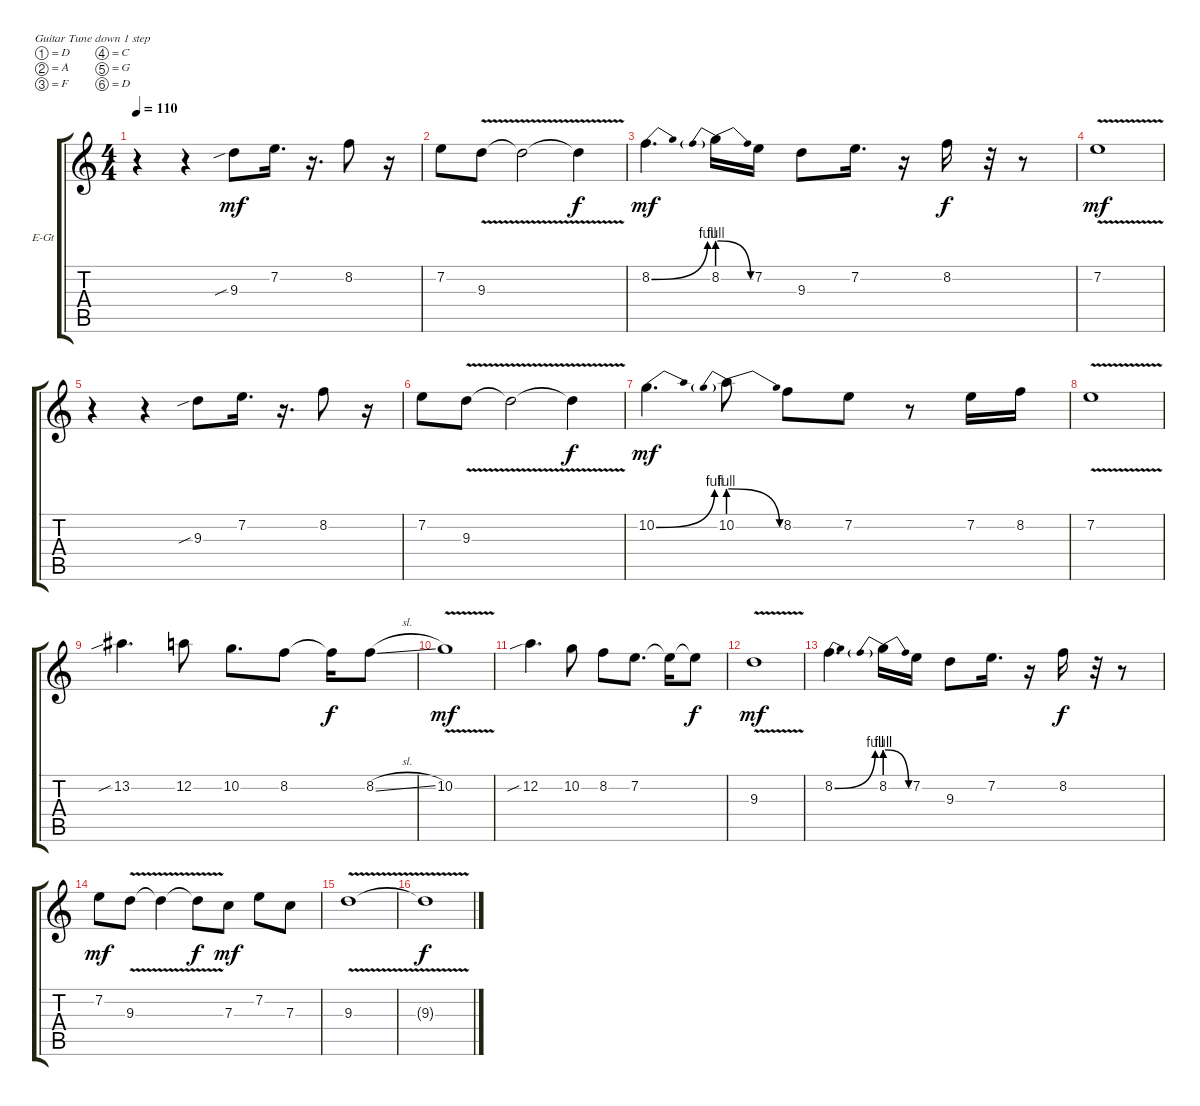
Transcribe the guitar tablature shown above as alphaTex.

\bracketExtendMode groupsimilarinstruments
\firstSystemTrackNameOrientation horizontal
\otherSystemsTrackNameOrientation horizontal
\track ("Guitare" "E-Gt") {instrument distortionguitar}
\staff {score tabs}
\tuning (D4 A3 F3 C3 G2 D2)
\ts (4 4)
\tempo 110
\clef g2
\ks c
r.4{dy pp} r.4 9.3{sib}.8{dy mf} 7.2.16{d} r.16{d} 8.2.8 r.16 |
7.2.8 9.3{v}.8 9.3{v t}.2 9.3{v t}.4{dy f} |
8.2{be (bend 0 0 60 4)}.4{d dy mf} 8.2{be (prebendrelease 0 4 60 0)}.16 7.2.16 9.3.8 7.2.16{d} r.16 8.2.16{dy f} r.32 r.8 |
7.2{v}.1{dy mf} |
r.4 r.4 9.3{sib}.8 7.2.16{d} r.16{d} 8.2.8 r.16 |
7.2.8 9.3{v}.8 9.3{v t}.2 9.3{v t}.4{dy f} |
10.2{be (bend 0 0 60 4)}.4{d dy mf} 10.2{be (prebendrelease 0 4 60 0)}.8 8.2.8 7.2.8 r.8 7.2.16 8.2.16 |
7.2{v}.1 |
13.2{sib}.4{d} 12.2.8 10.2.8{d} 8.2.8 8.2{t}.16{dy f} 8.2{sl}.8 |
10.2{v}.1{dy mf} |
12.2{sib}.4{d} 10.2.8 8.2.8 7.2.8{d} 7.2{t}.16 7.2{t}.8{dy f} |
9.3{v}.1{dy mf} |
8.2{be (bend 0 0 60 4)}.4{d} 8.2{be (prebendrelease 0 4 60 0)}.16 7.2.16 9.3.8 7.2.16{d} r.16 8.2.16{dy f} r.32 r.8 |
7.2.8{dy mf} 9.3{v}.8 9.3{v t}.4 9.3{v t}.8{dy f} 7.3.8{dy mf} 7.2.8 7.3.8 |
9.3{v}.1 |
9.3{v t}.1{dy f}
